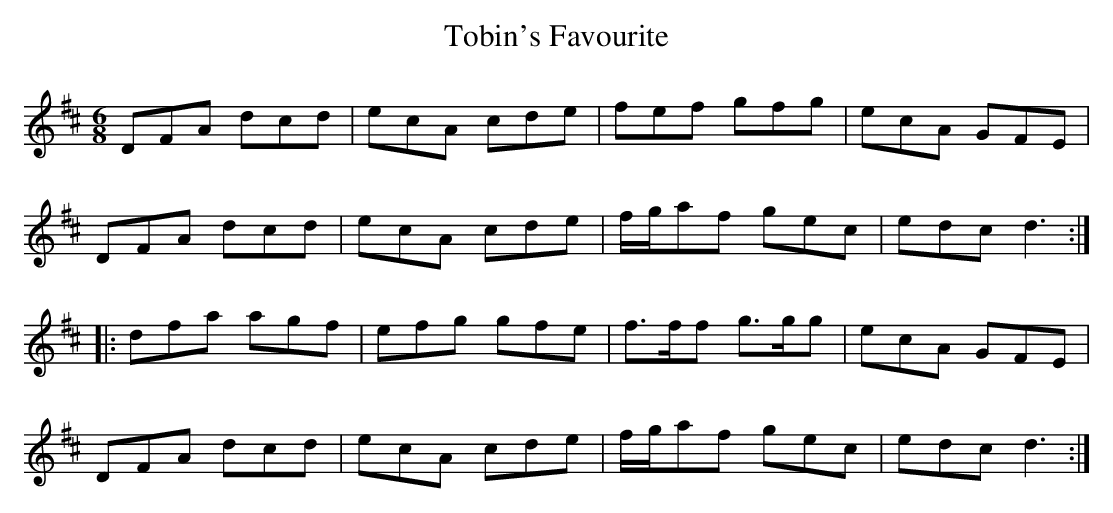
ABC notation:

X:1
T:Tobin's Favourite
M:6/8
L:1/8
K:D
DFA dcd | ecA cde | fef gfg | ecA GFE |
DFA dcd | ecA cde | f/g/af gec | edc d3 ::
dfa agf | efg gfe | f>ff g>gg | ecA GFE |
DFA dcd | ecA cde | f/g/af gec | edc d3 :|
